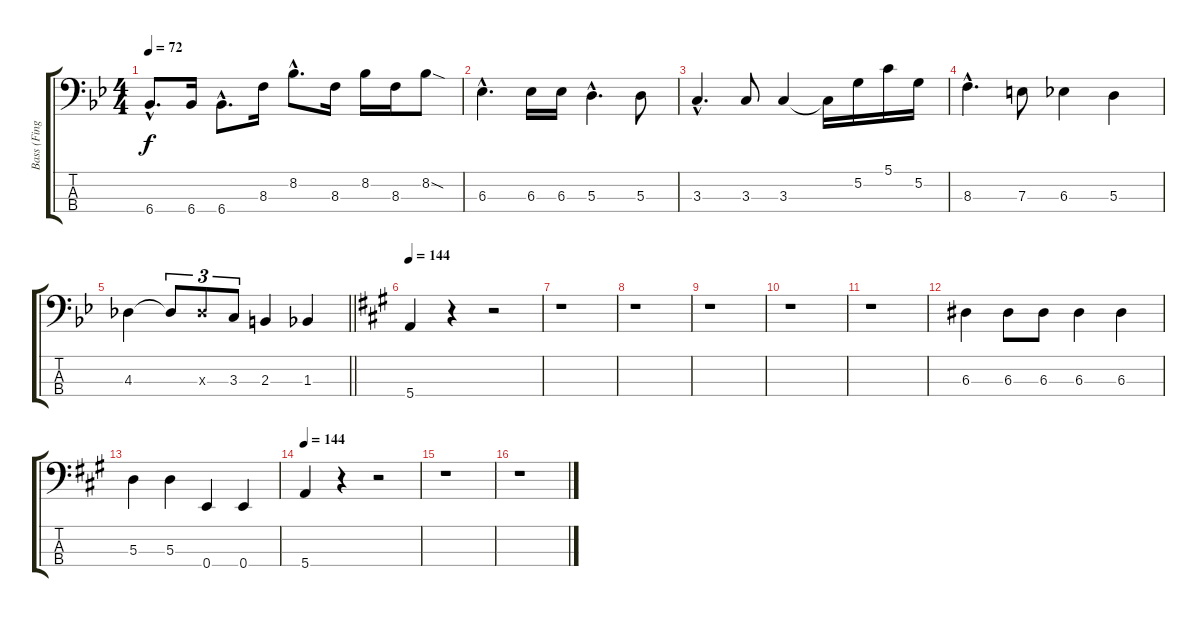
\track ("Bass (Finger)" "Bass (Fing") {instrument electricbassfinger}
\staff {score tabs}
\tuning (G2 D2 A1 E1) {hide}
\ts (4 4)
\tempo 72
\clef f4
\ks bb
6.4{hac}.8{d dy f} 6.4.16 6.4{hac}.8{d} 8.3.16 8.2{hac}.8{d} 8.3.16 8.2.16 8.3.16 8.2{sod}.8 |
6.3{hac}.4{d} 6.3.16 6.3.16 5.3{hac}.4{d} 5.3.8 |
3.3{hac}.4{d} 3.3.8 3.3.4 3.3{t}.16 5.2.16 5.1.16 5.2.16 |
8.3{hac}.4{d} 7.3.8 6.3.4 5.3.4 |
\barLineRight lightlight
4.3.4 4.3{t}.8{tu (3 2)} 4.3{x}.8{tu (3 2)} 3.3.8{tu (3 2)} 2.3.4 1.3.4 |
\tempo 144
\ks a
5.4.4 r.4 r.2 |
r.1 |
r.1 |
r.1 |
r.1 |
r.1 |
6.3.4 6.3.8 6.3.8 6.3.4 6.3.4 |
5.3.4 5.3.4 0.4.4 0.4.4 |
\tempo 144
5.4.4 r.4 r.2 |
r.1 |
r.1
